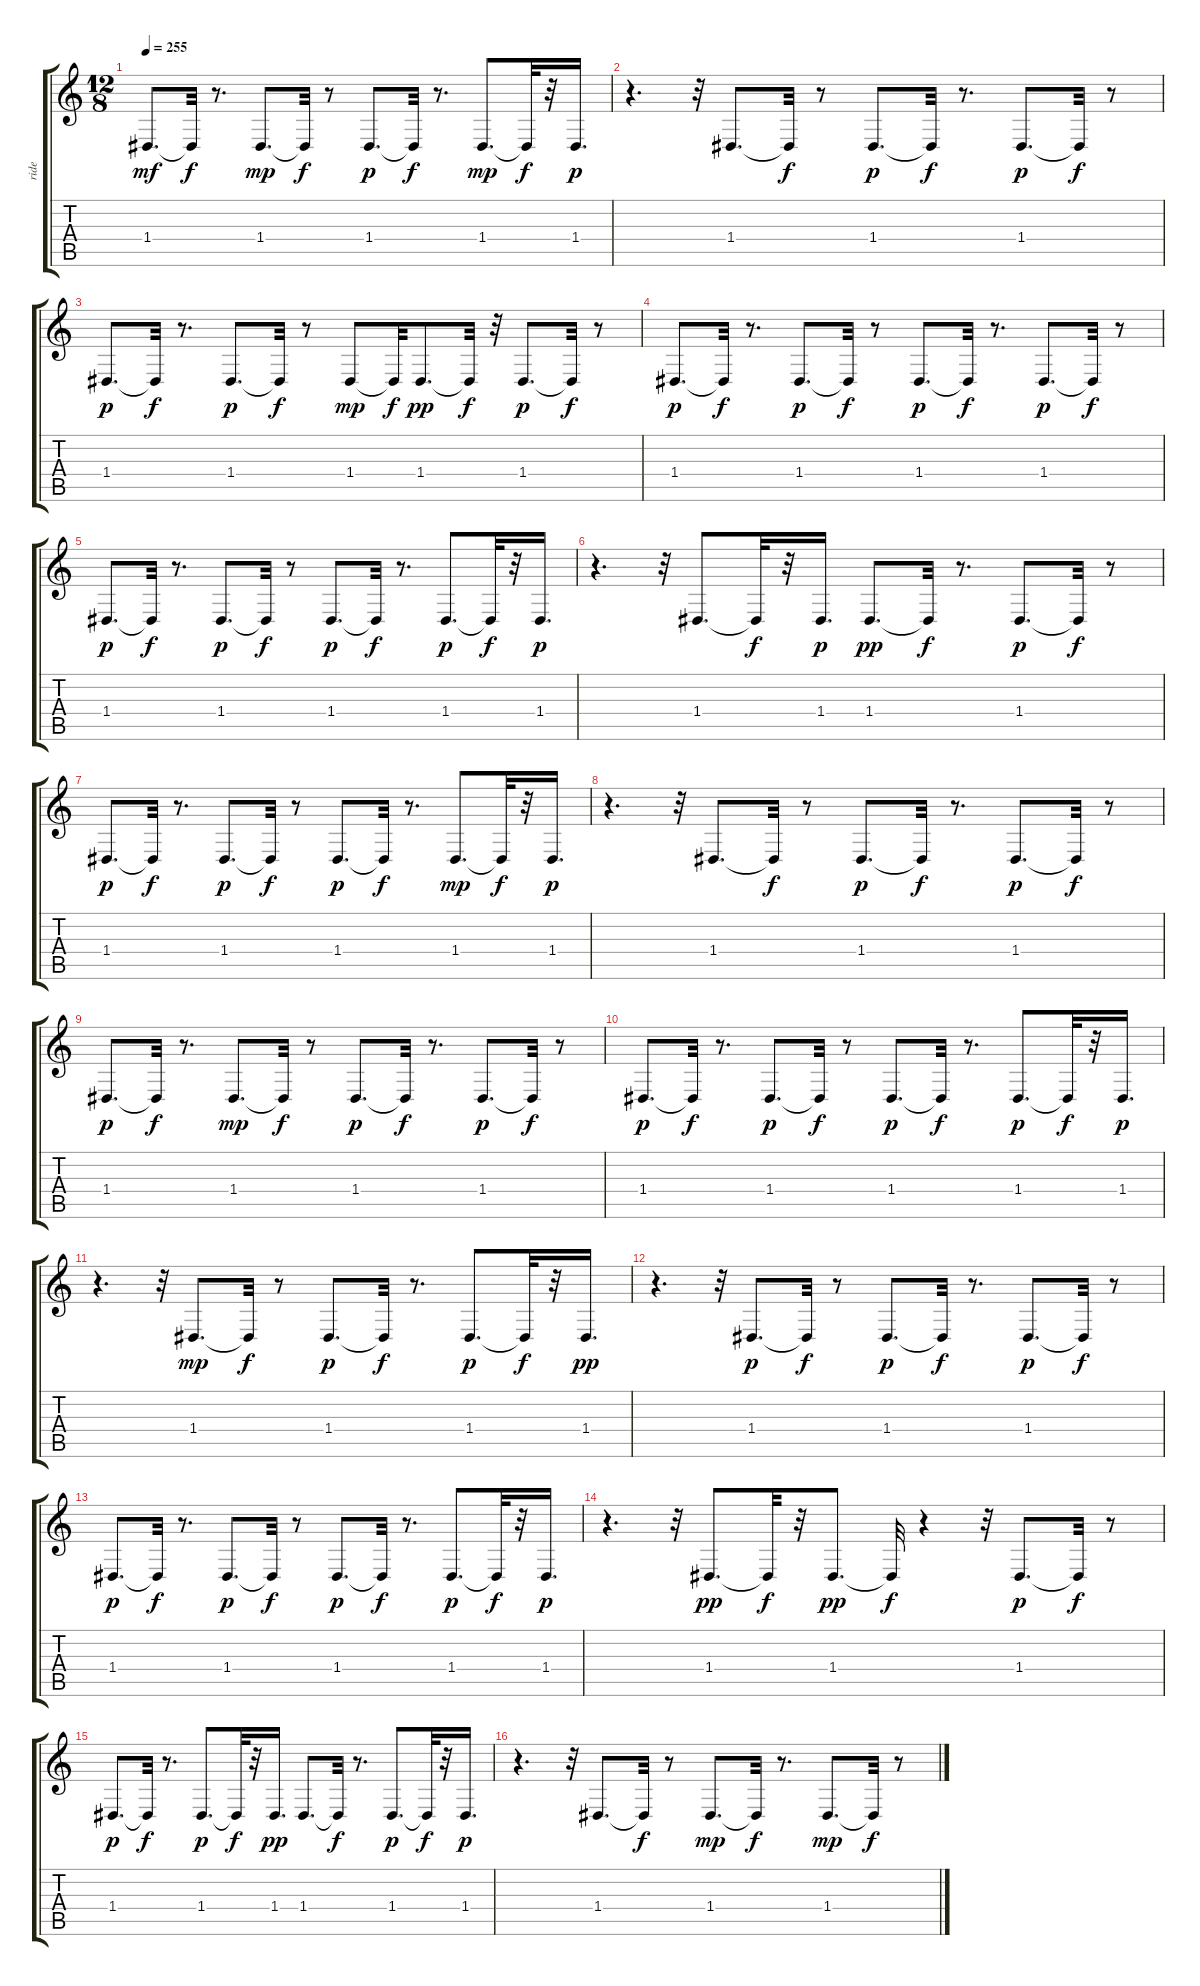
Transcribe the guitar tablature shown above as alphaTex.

\track ("ride                " "ride      ") {instrument drawbarorgan}
\staff {score tabs}
\tuning (E4 B3 G3 D3 A2 E2) {hide}
\ts (12 8)
\tempo 255
\clef g2
\ks c
1.4.8{d dy mf} 1.4{t}.32{dy f} r.8{d} 1.4.8{d dy mp} 1.4{t}.32{dy f} r.8 1.4.8{d dy p} 1.4{t}.32{dy f} r.8{d} 1.4.8{d dy mp} 1.4{t}.32{dy f} r.32 1.4.16{d dy p} |
r.4{d} r.32 1.4.8{d} 1.4{t}.32{dy f} r.8 1.4.8{d dy p} 1.4{t}.32{dy f} r.8{d} 1.4.8{d dy p} 1.4{t}.32{dy f} r.8 |
1.4.8{d dy p} 1.4{t}.32{dy f} r.8{d} 1.4.8{d dy p} 1.4{t}.32{dy f} r.8 1.4.8{dy mp} 1.4{t}.32{dy f} 1.4.8{d dy pp} 1.4{t}.32{dy f} r.32 1.4.8{d dy p} 1.4{t}.32{dy f} r.8 |
1.4.8{d dy p} 1.4{t}.32{dy f} r.8{d} 1.4.8{d dy p} 1.4{t}.32{dy f} r.8 1.4.8{d dy p} 1.4{t}.32{dy f} r.8{d} 1.4.8{d dy p} 1.4{t}.32{dy f} r.8 |
1.4.8{d dy p} 1.4{t}.32{dy f} r.8{d} 1.4.8{d dy p} 1.4{t}.32{dy f} r.8 1.4.8{d dy p} 1.4{t}.32{dy f} r.8{d} 1.4.8{d dy p} 1.4{t}.32{dy f} r.32 1.4.16{d dy p} |
r.4{d} r.32 1.4.8{d} 1.4{t}.32{dy f} r.32 1.4.16{d dy p} 1.4.8{d dy pp} 1.4{t}.32{dy f} r.8{d} 1.4.8{d dy p} 1.4{t}.32{dy f} r.8 |
1.4.8{d dy p} 1.4{t}.32{dy f} r.8{d} 1.4.8{d dy p} 1.4{t}.32{dy f} r.8 1.4.8{d dy p} 1.4{t}.32{dy f} r.8{d} 1.4.8{d dy mp} 1.4{t}.32{dy f} r.32 1.4.16{d dy p} |
r.4{d} r.32 1.4.8{d} 1.4{t}.32{dy f} r.8 1.4.8{d dy p} 1.4{t}.32{dy f} r.8{d} 1.4.8{d dy p} 1.4{t}.32{dy f} r.8 |
1.4.8{d dy p} 1.4{t}.32{dy f} r.8{d} 1.4.8{d dy mp} 1.4{t}.32{dy f} r.8 1.4.8{d dy p} 1.4{t}.32{dy f} r.8{d} 1.4.8{d dy p} 1.4{t}.32{dy f} r.8 |
1.4.8{d dy p} 1.4{t}.32{dy f} r.8{d} 1.4.8{d dy p} 1.4{t}.32{dy f} r.8 1.4.8{d dy p} 1.4{t}.32{dy f} r.8{d} 1.4.8{d dy p} 1.4{t}.32{dy f} r.32 1.4.16{d dy p} |
r.4{d} r.32 1.4.8{d dy mp} 1.4{t}.32{dy f} r.8 1.4.8{d dy p} 1.4{t}.32{dy f} r.8{d} 1.4.8{d dy p} 1.4{t}.32{dy f} r.32 1.4.16{d dy pp} |
r.4{d} r.32 1.4.8{d dy p} 1.4{t}.32{dy f} r.8 1.4.8{d dy p} 1.4{t}.32{dy f} r.8{d} 1.4.8{d dy p} 1.4{t}.32{dy f} r.8 |
1.4.8{d dy p} 1.4{t}.32{dy f} r.8{d} 1.4.8{d dy p} 1.4{t}.32{dy f} r.8 1.4.8{d dy p} 1.4{t}.32{dy f} r.8{d} 1.4.8{d dy p} 1.4{t}.32{dy f} r.32 1.4.16{d dy p} |
r.4{d} r.32 1.4.8{d dy pp} 1.4{t}.32{dy f} r.32 1.4.8{d dy pp} 1.4{t}.32{dy f} r.4 r.32 1.4.8{d dy p} 1.4{t}.32{dy f} r.8 |
1.4.8{d dy p} 1.4{t}.32{dy f} r.8{d} 1.4.8{d dy p} 1.4{t}.32{dy f} r.32 1.4.16{d dy pp} 1.4.8{d} 1.4{t}.32{dy f} r.8{d} 1.4.8{d dy p} 1.4{t}.32{dy f} r.32 1.4.16{d dy p} |
r.4{d} r.32 1.4.8{d} 1.4{t}.32{dy f} r.8 1.4.8{d dy mp} 1.4{t}.32{dy f} r.8{d} 1.4.8{d dy mp} 1.4{t}.32{dy f} r.8
